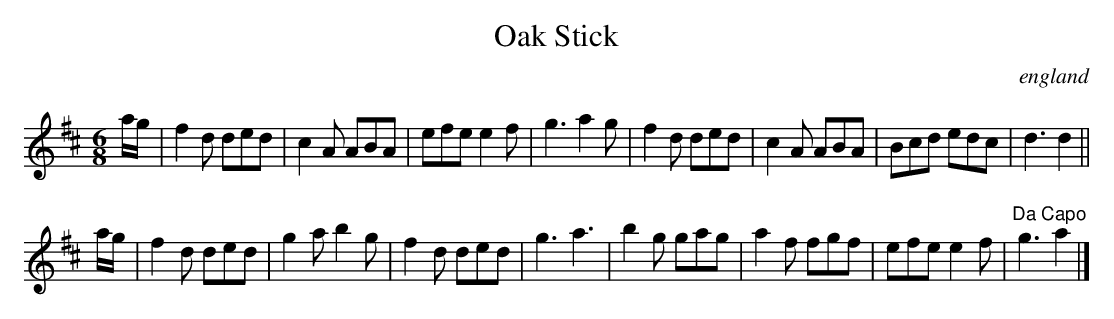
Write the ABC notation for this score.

X:1
T:Oak Stick
O:england
M:6/8
K:D
a/g/|\
f2d ded| c2A ABA| efe e2f| g3 a2g|\
f2d ded| c2A ABA| Bcd edc| d3 d2 ||
a/g/|\
f2d ded| g2a b2g|f2d ded| g3 a3| \
b2g gag| a2f fgf| efe e2f| "Da Capo"g3 a2|]
